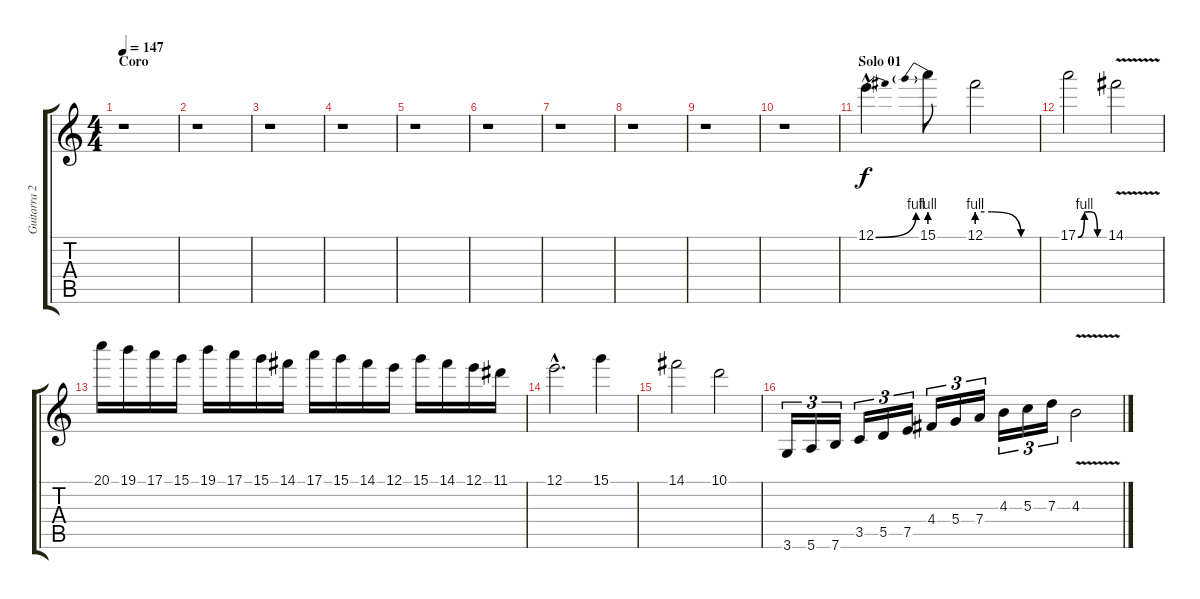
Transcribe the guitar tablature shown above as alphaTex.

\track ("Guitarra 2" "Guitarra 2") {instrument distortionguitar}
\staff {score tabs}
\tuning (E4 B3 G3 D3 A2 E2) {hide}
\ts (4 4)
\section ("" "Coro")
\tempo 147
\clef g2
\ks c
r.1{dy f} |
r.1 |
r.1 |
r.1 |
r.1 |
r.1 |
r.1 |
r.1 |
r.1 |
r.1 |
\section ("" "Solo 01")
12.1{be (bend 0 0 60 4) hac}.4{d} 15.1{be (prebend 0 4 60 4)}.8 12.1{be (custom 0 4 15 4 45 0 60 0)}.2 |
17.1{be (custom 0 0 15 4 30 4 45 0 60 0)}.2 14.1{v}.2 |
20.1.16 19.1.16 17.1.16 15.1.16 19.1.16 17.1.16 15.1.16 14.1.16 17.1.16 15.1.16 14.1.16 12.1.16 15.1.16 14.1.16 12.1.16 11.1.16 |
12.1{hac}.2{d} 15.1.4 |
14.1.2 10.1.2 |
3.6.16{tu (3 2)} 5.6.16{tu (3 2)} 7.6.16{tu (3 2)} 3.5.16{tu (3 2)} 5.5.16{tu (3 2)} 7.5.16{tu (3 2)} 4.4.16{tu (3 2)} 5.4.16{tu (3 2)} 7.4.16{tu (3 2)} 4.3.16{tu (3 2)} 5.3.16{tu (3 2)} 7.3.16{tu (3 2)} 4.3{v}.2
